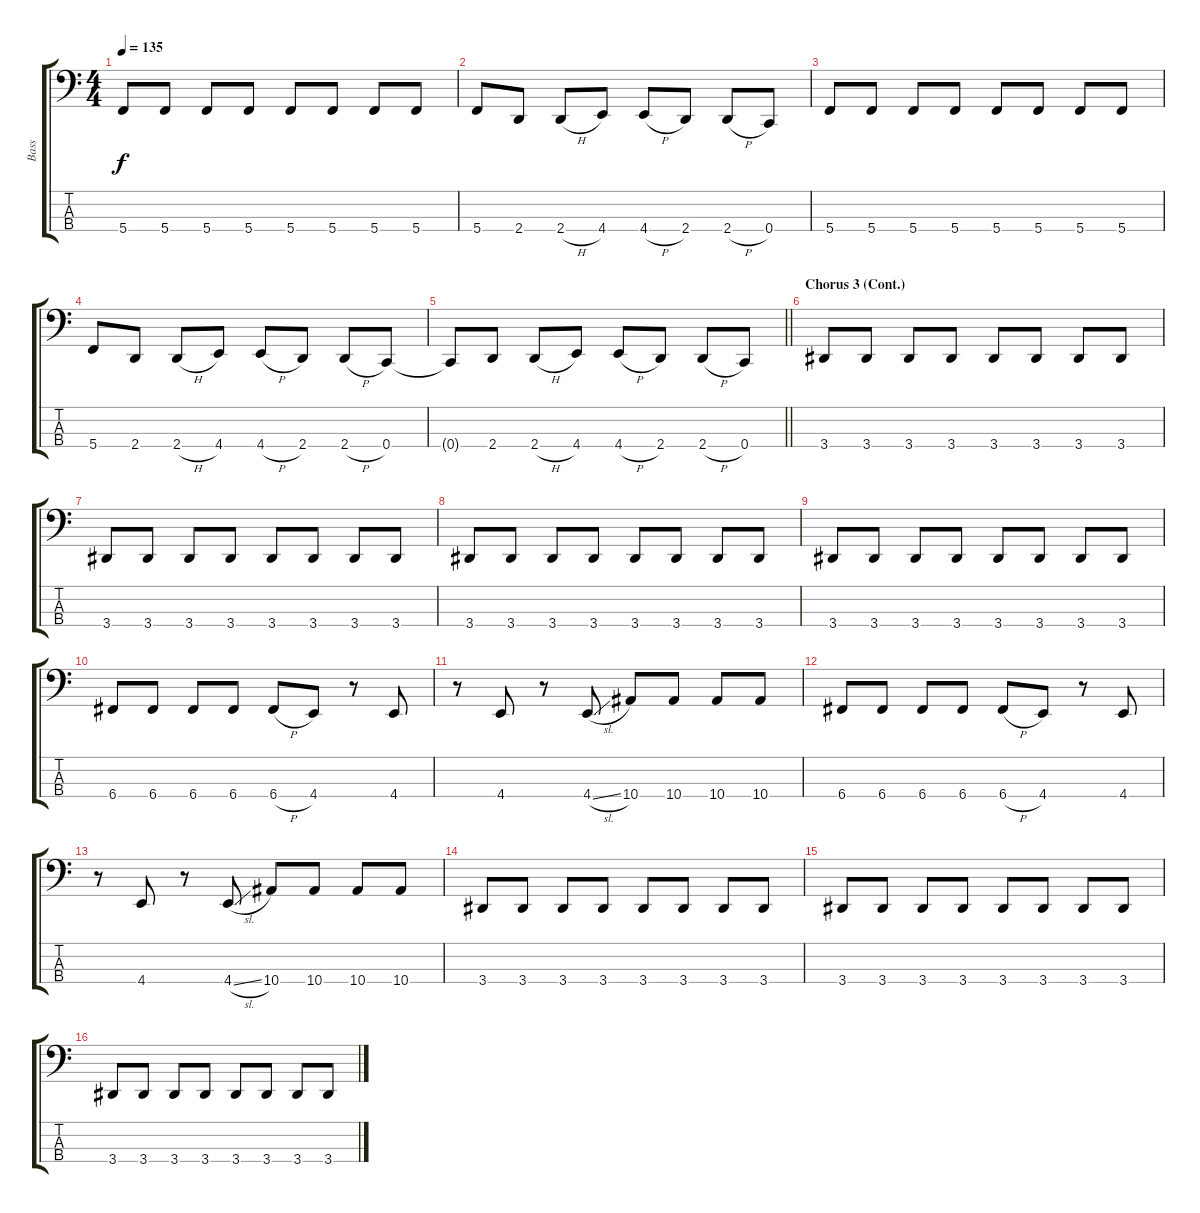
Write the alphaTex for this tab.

\track ("Bass" "Bass") {instrument electricbassfinger}
\staff {score tabs}
\tuning (F2 C2 G1 C1) {hide}
\ts (4 4)
\tempo 135
\clef f4
\ks c
5.4.8{dy f} 5.4.8 5.4.8 5.4.8 5.4.8 5.4.8 5.4.8 5.4.8 |
5.4.8 2.4.8 2.4{h}.8 4.4.8 4.4{h}.8 2.4.8 2.4{h}.8 0.4.8 |
5.4.8 5.4.8 5.4.8 5.4.8 5.4.8 5.4.8 5.4.8 5.4.8 |
5.4.8 2.4.8 2.4{h}.8 4.4.8 4.4{h}.8 2.4.8 2.4{h}.8 0.4.8 |
\barLineRight lightlight
0.4{t}.8 2.4.8 2.4{h}.8 4.4.8 4.4{h}.8 2.4.8 2.4{h}.8 0.4.8 |
\section ("" "Chorus 3 (Cont.)")
3.4.8 3.4.8 3.4.8 3.4.8 3.4.8 3.4.8 3.4.8 3.4.8 |
3.4.8 3.4.8 3.4.8 3.4.8 3.4.8 3.4.8 3.4.8 3.4.8 |
3.4.8 3.4.8 3.4.8 3.4.8 3.4.8 3.4.8 3.4.8 3.4.8 |
3.4.8 3.4.8 3.4.8 3.4.8 3.4.8 3.4.8 3.4.8 3.4.8 |
6.4.8 6.4.8 6.4.8 6.4.8 6.4{h}.8 4.4.8 r.8 4.4.8 |
r.8 4.4.8 r.8 4.4{sl}.8 10.4.8 10.4.8 10.4.8 10.4.8 |
6.4.8 6.4.8 6.4.8 6.4.8 6.4{h}.8 4.4.8 r.8 4.4.8 |
r.8 4.4.8 r.8 4.4{sl}.8 10.4.8 10.4.8 10.4.8 10.4.8 |
3.4.8 3.4.8 3.4.8 3.4.8 3.4.8 3.4.8 3.4.8 3.4.8 |
3.4.8 3.4.8 3.4.8 3.4.8 3.4.8 3.4.8 3.4.8 3.4.8 |
3.4.8 3.4.8 3.4.8 3.4.8 3.4.8 3.4.8 3.4.8 3.4.8
